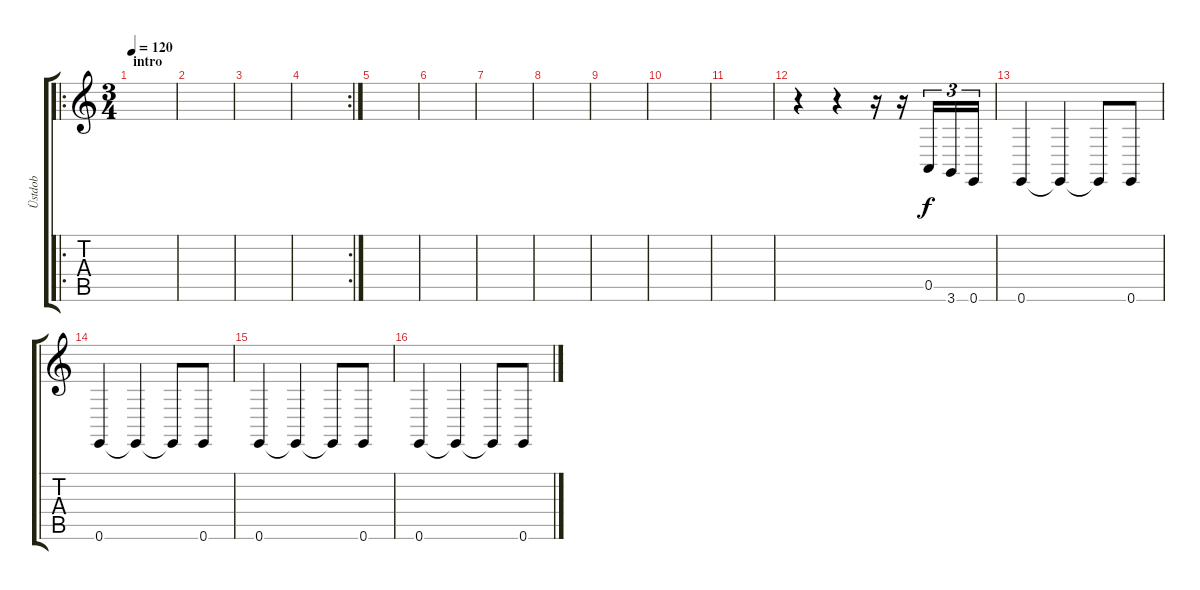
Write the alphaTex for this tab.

\track ("Üstdob" "Üstdob") {instrument timpani}
\staff {score tabs}
\tuning (E4 B3 G3 D3 A2 E2) {hide}
\ro
\ts (3 4)
\section ("" "intro")
\tempo 120
\clef g2
\ks c
|
|
|
\rc 2
|
|
|
|
|
|
|
|
r.4 r.4 r.16 r.16 0.5.16{tu (3 2)} 3.6.16{tu (3 2)} 0.6.16{tu (3 2)} |
0.6.4 0.6{t}.4 0.6{t}.8 0.6.8 |
0.6.4 0.6{t}.4 0.6{t}.8 0.6.8 |
0.6.4 0.6{t}.4 0.6{t}.8 0.6.8 |
0.6.4 0.6{t}.4 0.6{t}.8 0.6.8
